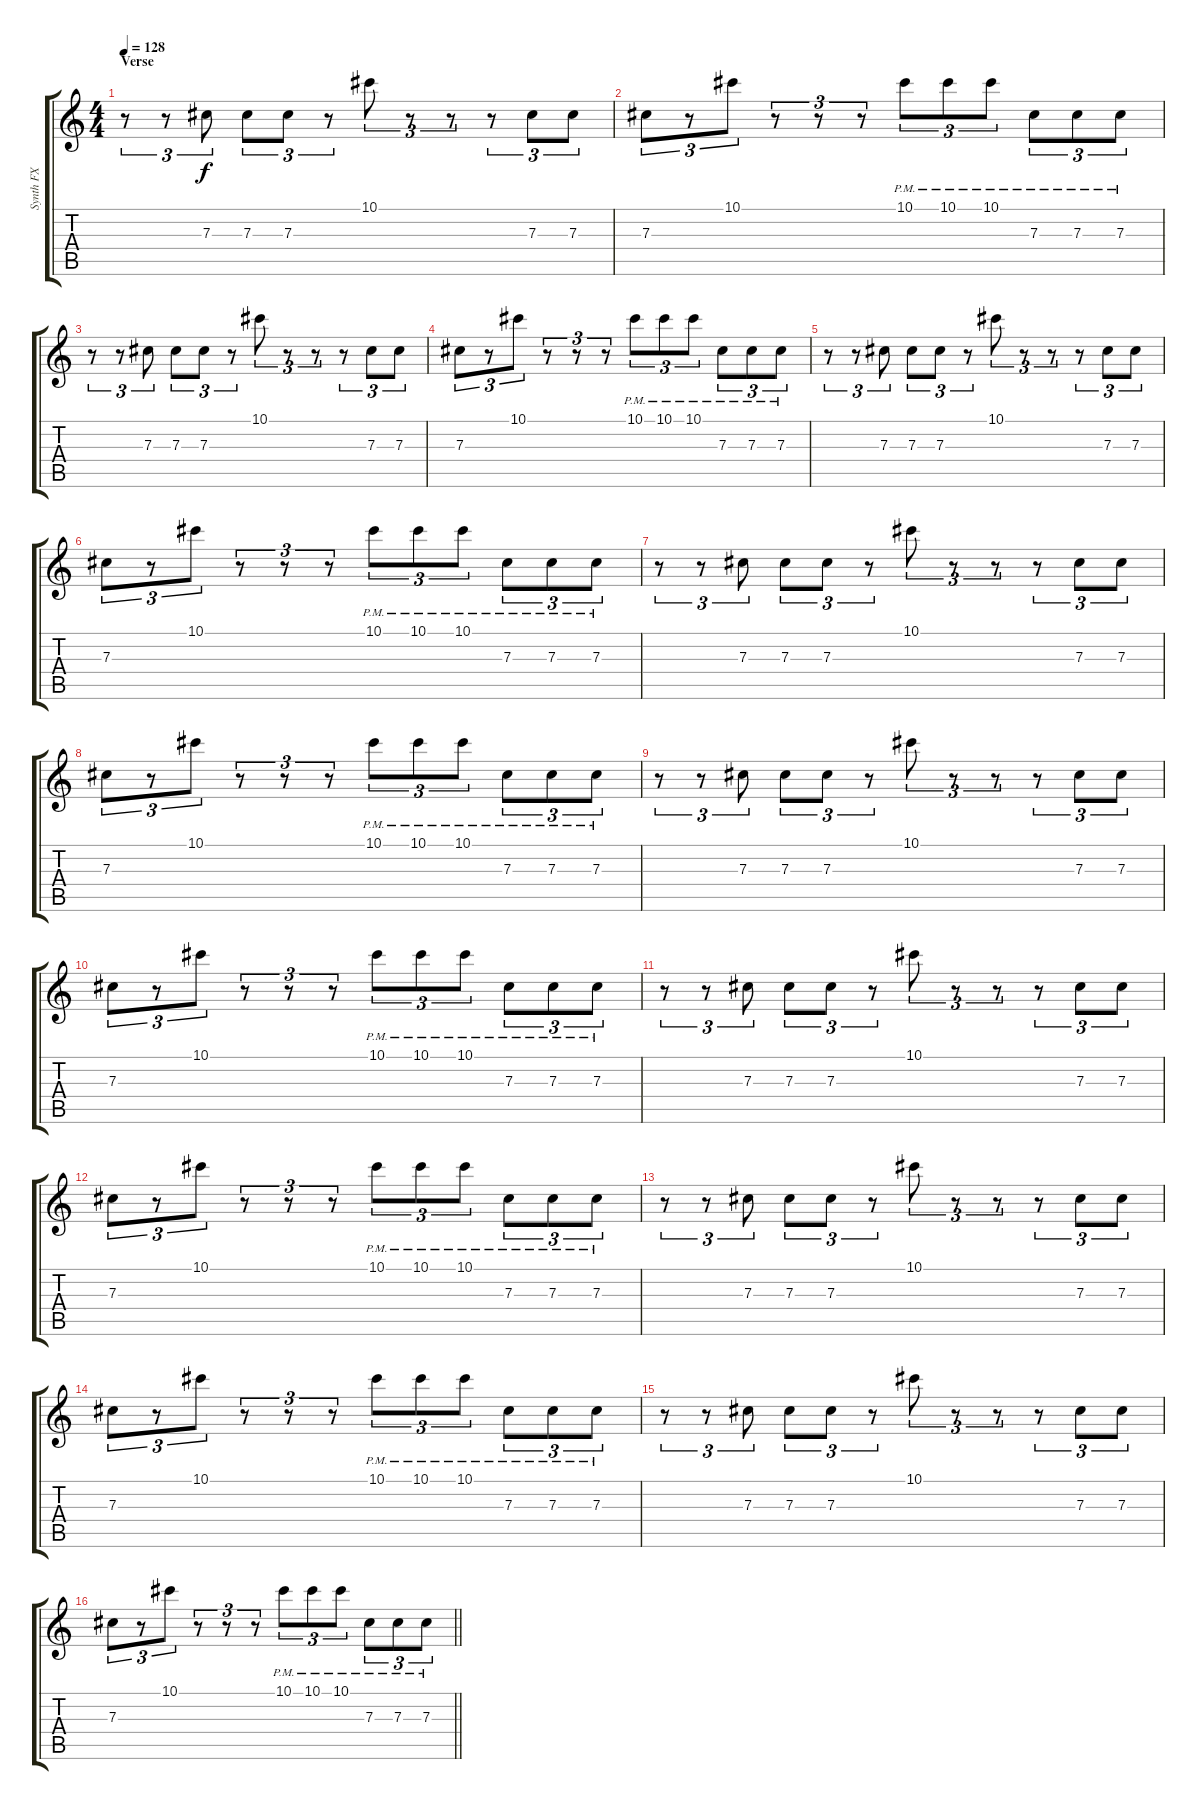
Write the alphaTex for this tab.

\track ("Synth FX" "Synth FX") {instrument synthbass1}
\staff {score tabs}
\tuning (Eb4 Bb3 Gb3 Db3 Ab2 Db2) {hide}
\ts (4 4)
\section ("" "Verse")
\tempo 128
\clef g2
\ks c
r.8{tu (3 2) dy f} r.8{tu (3 2)} 7.3.8{tu (3 2)} 7.3.8{tu (3 2)} 7.3.8{tu (3 2)} r.8{tu (3 2)} 10.1.8{tu (3 2)} r.8{tu (3 2)} r.8{tu (3 2)} r.8{tu (3 2)} 7.3.8{tu (3 2)} 7.3.8{tu (3 2)} |
7.3.8{tu (3 2)} r.8{tu (3 2)} 10.1.8{tu (3 2)} r.8{tu (3 2)} r.8{tu (3 2)} r.8{tu (3 2)} 10.1{pm}.8{tu (3 2)} 10.1{pm}.8{tu (3 2)} 10.1{pm}.8{tu (3 2)} 7.3{pm}.8{tu (3 2)} 7.3{pm}.8{tu (3 2)} 7.3{pm}.8{tu (3 2)} |
r.8{tu (3 2)} r.8{tu (3 2)} 7.3.8{tu (3 2)} 7.3.8{tu (3 2)} 7.3.8{tu (3 2)} r.8{tu (3 2)} 10.1.8{tu (3 2)} r.8{tu (3 2)} r.8{tu (3 2)} r.8{tu (3 2)} 7.3.8{tu (3 2)} 7.3.8{tu (3 2)} |
7.3.8{tu (3 2)} r.8{tu (3 2)} 10.1.8{tu (3 2)} r.8{tu (3 2)} r.8{tu (3 2)} r.8{tu (3 2)} 10.1{pm}.8{tu (3 2)} 10.1{pm}.8{tu (3 2)} 10.1{pm}.8{tu (3 2)} 7.3{pm}.8{tu (3 2)} 7.3{pm}.8{tu (3 2)} 7.3{pm}.8{tu (3 2)} |
r.8{tu (3 2)} r.8{tu (3 2)} 7.3.8{tu (3 2)} 7.3.8{tu (3 2)} 7.3.8{tu (3 2)} r.8{tu (3 2)} 10.1.8{tu (3 2)} r.8{tu (3 2)} r.8{tu (3 2)} r.8{tu (3 2)} 7.3.8{tu (3 2)} 7.3.8{tu (3 2)} |
7.3.8{tu (3 2)} r.8{tu (3 2)} 10.1.8{tu (3 2)} r.8{tu (3 2)} r.8{tu (3 2)} r.8{tu (3 2)} 10.1{pm}.8{tu (3 2)} 10.1{pm}.8{tu (3 2)} 10.1{pm}.8{tu (3 2)} 7.3{pm}.8{tu (3 2)} 7.3{pm}.8{tu (3 2)} 7.3{pm}.8{tu (3 2)} |
r.8{tu (3 2)} r.8{tu (3 2)} 7.3.8{tu (3 2)} 7.3.8{tu (3 2)} 7.3.8{tu (3 2)} r.8{tu (3 2)} 10.1.8{tu (3 2)} r.8{tu (3 2)} r.8{tu (3 2)} r.8{tu (3 2)} 7.3.8{tu (3 2)} 7.3.8{tu (3 2)} |
7.3.8{tu (3 2)} r.8{tu (3 2)} 10.1.8{tu (3 2)} r.8{tu (3 2)} r.8{tu (3 2)} r.8{tu (3 2)} 10.1{pm}.8{tu (3 2)} 10.1{pm}.8{tu (3 2)} 10.1{pm}.8{tu (3 2)} 7.3{pm}.8{tu (3 2)} 7.3{pm}.8{tu (3 2)} 7.3{pm}.8{tu (3 2)} |
r.8{tu (3 2)} r.8{tu (3 2)} 7.3.8{tu (3 2)} 7.3.8{tu (3 2)} 7.3.8{tu (3 2)} r.8{tu (3 2)} 10.1.8{tu (3 2)} r.8{tu (3 2)} r.8{tu (3 2)} r.8{tu (3 2)} 7.3.8{tu (3 2)} 7.3.8{tu (3 2)} |
7.3.8{tu (3 2)} r.8{tu (3 2)} 10.1.8{tu (3 2)} r.8{tu (3 2)} r.8{tu (3 2)} r.8{tu (3 2)} 10.1{pm}.8{tu (3 2)} 10.1{pm}.8{tu (3 2)} 10.1{pm}.8{tu (3 2)} 7.3{pm}.8{tu (3 2)} 7.3{pm}.8{tu (3 2)} 7.3{pm}.8{tu (3 2)} |
r.8{tu (3 2)} r.8{tu (3 2)} 7.3.8{tu (3 2)} 7.3.8{tu (3 2)} 7.3.8{tu (3 2)} r.8{tu (3 2)} 10.1.8{tu (3 2)} r.8{tu (3 2)} r.8{tu (3 2)} r.8{tu (3 2)} 7.3.8{tu (3 2)} 7.3.8{tu (3 2)} |
7.3.8{tu (3 2)} r.8{tu (3 2)} 10.1.8{tu (3 2)} r.8{tu (3 2)} r.8{tu (3 2)} r.8{tu (3 2)} 10.1{pm}.8{tu (3 2)} 10.1{pm}.8{tu (3 2)} 10.1{pm}.8{tu (3 2)} 7.3{pm}.8{tu (3 2)} 7.3{pm}.8{tu (3 2)} 7.3{pm}.8{tu (3 2)} |
r.8{tu (3 2)} r.8{tu (3 2)} 7.3.8{tu (3 2)} 7.3.8{tu (3 2)} 7.3.8{tu (3 2)} r.8{tu (3 2)} 10.1.8{tu (3 2)} r.8{tu (3 2)} r.8{tu (3 2)} r.8{tu (3 2)} 7.3.8{tu (3 2)} 7.3.8{tu (3 2)} |
7.3.8{tu (3 2)} r.8{tu (3 2)} 10.1.8{tu (3 2)} r.8{tu (3 2)} r.8{tu (3 2)} r.8{tu (3 2)} 10.1{pm}.8{tu (3 2)} 10.1{pm}.8{tu (3 2)} 10.1{pm}.8{tu (3 2)} 7.3{pm}.8{tu (3 2)} 7.3{pm}.8{tu (3 2)} 7.3{pm}.8{tu (3 2)} |
r.8{tu (3 2)} r.8{tu (3 2)} 7.3.8{tu (3 2)} 7.3.8{tu (3 2)} 7.3.8{tu (3 2)} r.8{tu (3 2)} 10.1.8{tu (3 2)} r.8{tu (3 2)} r.8{tu (3 2)} r.8{tu (3 2)} 7.3.8{tu (3 2)} 7.3.8{tu (3 2)} |
\barLineRight lightlight
7.3.8{tu (3 2)} r.8{tu (3 2)} 10.1.8{tu (3 2)} r.8{tu (3 2)} r.8{tu (3 2)} r.8{tu (3 2)} 10.1{pm}.8{tu (3 2)} 10.1{pm}.8{tu (3 2)} 10.1{pm}.8{tu (3 2)} 7.3{pm}.8{tu (3 2)} 7.3{pm}.8{tu (3 2)} 7.3{pm}.8{tu (3 2)}
